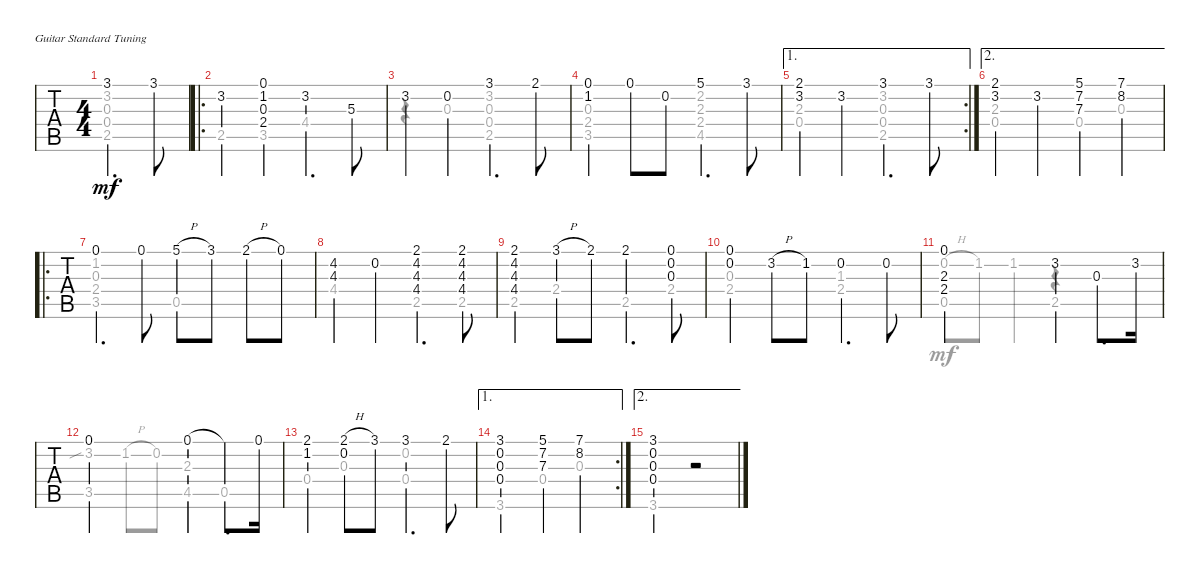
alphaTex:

\defaultSystemsLayout 4
\bracketExtendMode groupsimilarinstruments
\singleTrackTrackNamePolicy hidden
\multiTrackTrackNamePolicy hidden
\firstSystemTrackNameOrientation horizontal
\otherSystemsTrackNameOrientation horizontal
\track ("Nylon Guitar" "N-Gt") {instrument acousticguitarnylon}
\staff {tabs}
\tuning (E4 B3 G3 D3 A2 E2)
\voice
\ts (4 4)
\ac
\tempo (120 hide)
\clef g2
\ks g
3.1.4{d dy mf instrument acousticguitarnylon} 3.1.8 |
\ro
3.2.4 (0.1 1.2 0.3 2.4).4 3.2{lf 2}.4{d} 5.3{lf 5}.8 |
3.2.4 0.2.4 3.1.4{d} 2.1.8 |
(0.1 1.2).4 0.1.8 0.2.8 5.1{lf 5}.4{d} 3.1{lf 3}.8 |
\ae 1
\rc 2
(2.1 3.2).4 3.2.4 3.1.4{d} 3.1.8 |
\ae 2
(2.1 3.2).4 3.2.4 (5.1{lf 2} 7.2{lf 4} 7.3{lf 3}).4 (7.1{lf 3} 8.2{lf 4}).4 |
\ro
0.1.4{d} 0.1.8 5.1{h}.8 3.1.8 2.1{h}.8 0.1.8 |
(4.2 4.3).4 0.2.4 (2.1 4.2 4.3 4.4).4{d} (4.4 4.3 4.2 2.1).8 |
(2.1 4.2 4.3 4.4).4 3.1{h}.8 2.1.8 2.1.4{d} (0.1 0.2 0.3).8 |
(0.1 0.2).4 3.2{h}.8 1.2.8 0.2.4{d} 0.2.8 |
(0.1 2.4 2.3).2 3.2.4 0.3.8{d} 3.2.16 |
0.1.2 0.1.4 0.1{t}.8{d} 0.1.16 |
(2.1 1.2).4 (2.1{h} 0.2).8 3.1.8 3.1.4{d} 2.1.8 |
\ae 1
\rc 2
(3.1 0.2 0.3 0.4).2 (5.1 7.2 7.3).4 (7.1 8.2).4 |
\ae 2
(3.1 0.2 0.3 0.4).2 r.2
\voice
\clef g2
\ottava regular
\simile none
\ks g
(3.2 0.3 0.4 2.5).2{dy mf} |
2.5.4 3.5.4 4.4{lf 3}.2 |
r.4 0.3.4 (3.2 0.3 0.4 2.5).2 |
(0.3 2.4 3.5).2 (2.4 2.2 2.3 4.5{lf 4}).2 |
(2.3 0.4).2 (3.2 0.3 0.4 2.5).2 |
(2.3 0.4).2 0.4.4 0.3.4 |
(1.2 0.3 2.4 3.5).2 0.5.2 |
4.4.2 2.5.4{d} 2.5.8 |
2.5.4 2.4.4 2.5.4{d} 2.4.8 |
(0.3 2.4).2 (2.4 1.3).2 |
0.5.2{beam invert} 2.5.2{beam invert} |
3.5.2{beam invert} 4.5.4{beam invert} 0.5.4{beam invert} |
0.4.4 0.3.4 (0.4 0.2).2 |
3.6.2 0.4.4 0.3.4 |
3.6.2 r.2
\voice
\clef g2
\ottava regular
\simile none
\ks g
|
|
|
|
|
|
|
|
|
|
0.2{h}.8 1.2.8 1.2.4 r.4 |
3.2{sib}.4 1.2{h}.8 0.2.8 2.3.2 |
|
|
